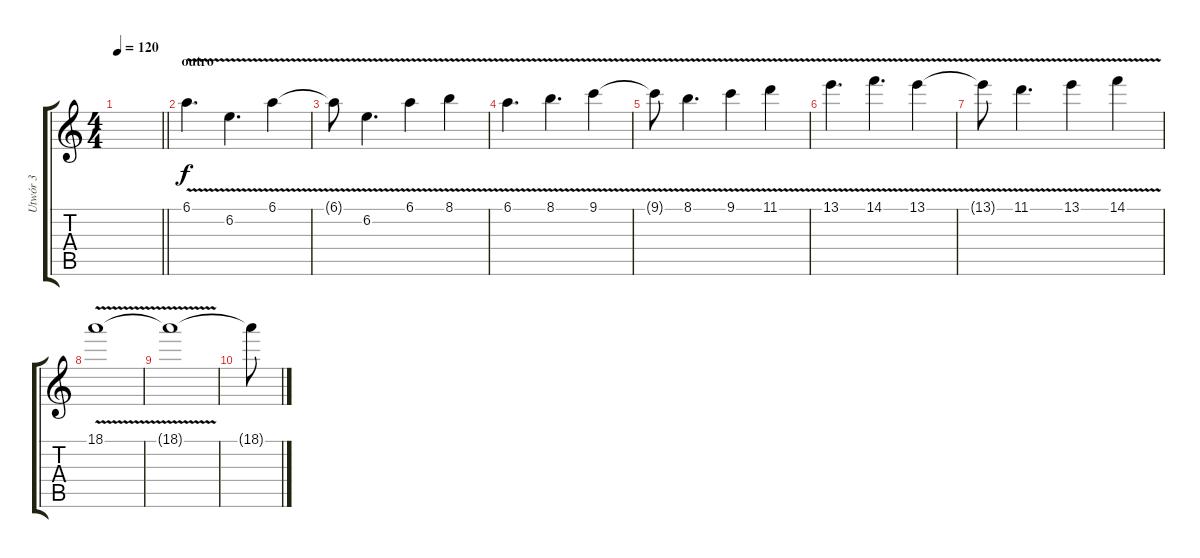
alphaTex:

\track ("Utwór 3" "Utwór 3") {instrument overdrivenguitar}
\staff {score tabs}
\tuning (Eb4 Bb3 Gb3 Db3 Ab2 Eb2) {hide}
\ts (4 4)
\tempo 120
\clef g2
\barLineRight lightlight
\ks c
|
\section ("" "outro")
6.1{v}.4{d} 6.2{v}.4{d} 6.1{v}.4 |
6.1{t}.8 6.2{v}.4{d} 6.1{v}.4 8.1{v}.4 |
6.1{v}.4{d} 8.1{v}.4{d} 9.1{v}.4 |
9.1{t}.8 8.1{v}.4{d} 9.1{v}.4 11.1{v}.4 |
13.1{v}.4{d} 14.1{v}.4{d} 13.1{v}.4 |
13.1{t}.8 11.1{v}.4{d} 13.1{v}.4 14.1{v}.4 |
18.1{v}.1 |
18.1{t}.1 |
18.1{t}.8
